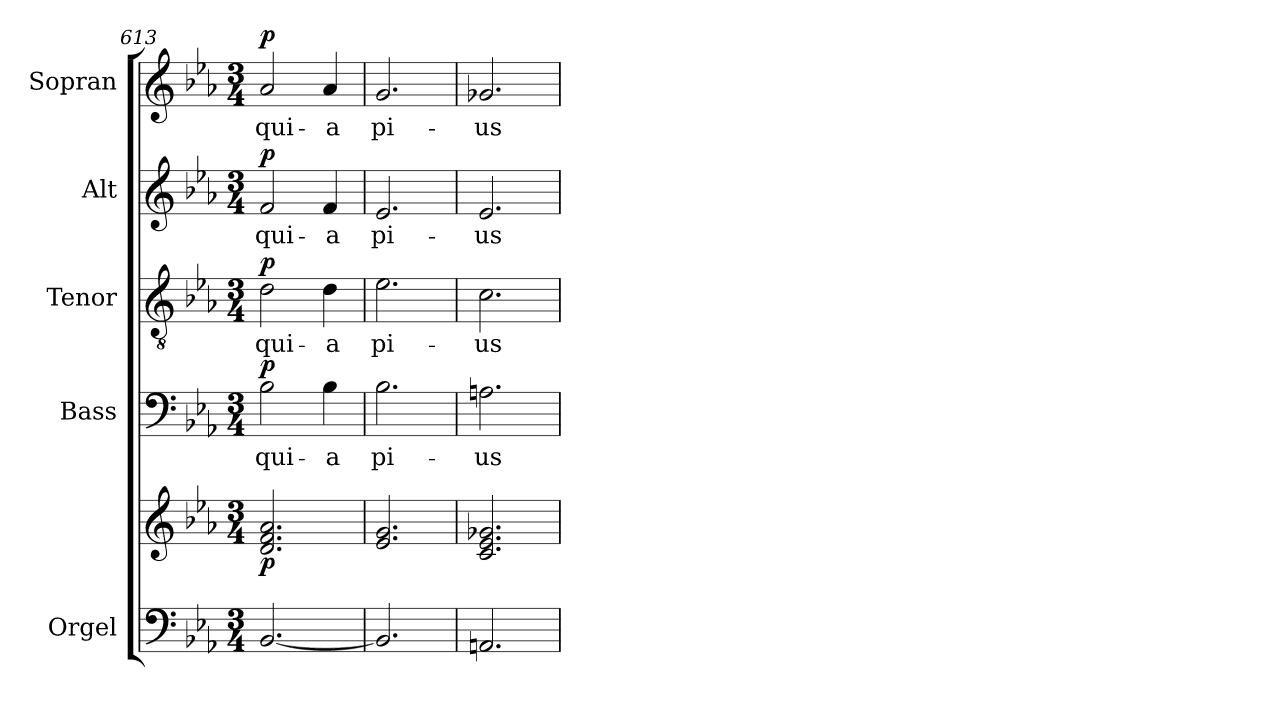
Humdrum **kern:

**kern	**kern	**dynam	**kern	**text	**dynam	**kern	**text	**dynam	**kern	**text	**dynam	**kern	**text	**dynam
*part5	*part5	*part5	*part4	*part4	*part4	*part3	*part3	*part3	*part2	*part2	*part2	*part1	*part1	*part1
*staff6	*staff5	*staff5/6	*staff4	*staff4	*staff4	*staff3	*staff3	*staff3	*staff2	*staff2	*staff2	*staff1	*staff1	*staff1
*I"Orgel	*	*	*I"Bass	*	*	*I"Tenor	*	*	*I"Alt	*	*	*I"Sopran	*	*
*I'Org.	*	*	*I'B.	*	*	*I'T.	*	*	*I'A.	*	*	*I'S.	*	*
*clefF4	*clefG2	*	*clefF4	*	*	*clefGv2	*	*	*clefG2	*	*	*clefG2	*	*
*k[b-e-a-]	*k[b-e-a-]	*	*k[b-e-a-]	*	*	*k[b-e-a-]	*	*	*k[b-e-a-]	*	*	*k[b-e-a-]	*	*
*E-:	*E-:	*	*E-:	*	*	*E-:	*	*	*E-:	*	*	*E-:	*	*
*M3/4	*M3/4	*	*M3/4	*	*	*M3/4	*	*	*M3/4	*	*	*M3/4	*	*
=613	=613	=613	=613	=613	=613	=613	=613	=613	=613	=613	=613	=613	=613	=613
!	!	!LO:DY:b	!	!LO:LY:b	!LO:DY:a	!	!LO:LY:b	!LO:DY:a	!	!LO:LY:b	!LO:DY:a	!	!LO:LY:b	!LO:DY:a
[2.BB-/	2.d/ 2.f/ 2.a-/	p	2B-\	qui-	p	2d\	qui-	p	2f/	qui-	p	2a-/	qui-	p
!	!	!	!	!LO:LY:b	!	!	!LO:LY:b	!	!	!LO:LY:b	!	!	!LO:LY:b	!
.	.	.	4B-\	-a	.	4d\	-a	.	4f/	-a	.	4a-/	-a	.
=614	=614	=614	=614	=614	=614	=614	=614	=614	=614	=614	=614	=614	=614	=614
!	!	!	!	!LO:LY:b	!	!	!LO:LY:b	!	!	!LO:LY:b	!	!	!LO:LY:b	!
2.BB-/]	2.e-/ 2.g/	.	2.B-\	pi-	.	2.e-\	pi-	.	2.e-/	pi-	.	2.g/	pi-	.
=615	=615	=615	=615	=615	=615	=615	=615	=615	=615	=615	=615	=615	=615	=615
!	!	!	!	!LO:LY:b	!	!	!LO:LY:b	!	!	!LO:LY:b	!	!	!LO:LY:b	!
2.AAn/	2.c/ 2.e-/ 2.g-X/	.	2.An\	-us	.	2.c\	-us	.	2.e-/	-us	.	2.g-X/	-us	.
=	=	=	=	=	=	=	=	=	=	=	=	=	=	=
*-	*-	*-	*-	*-	*-	*-	*-	*-	*-	*-	*-	*-	*-	*-
